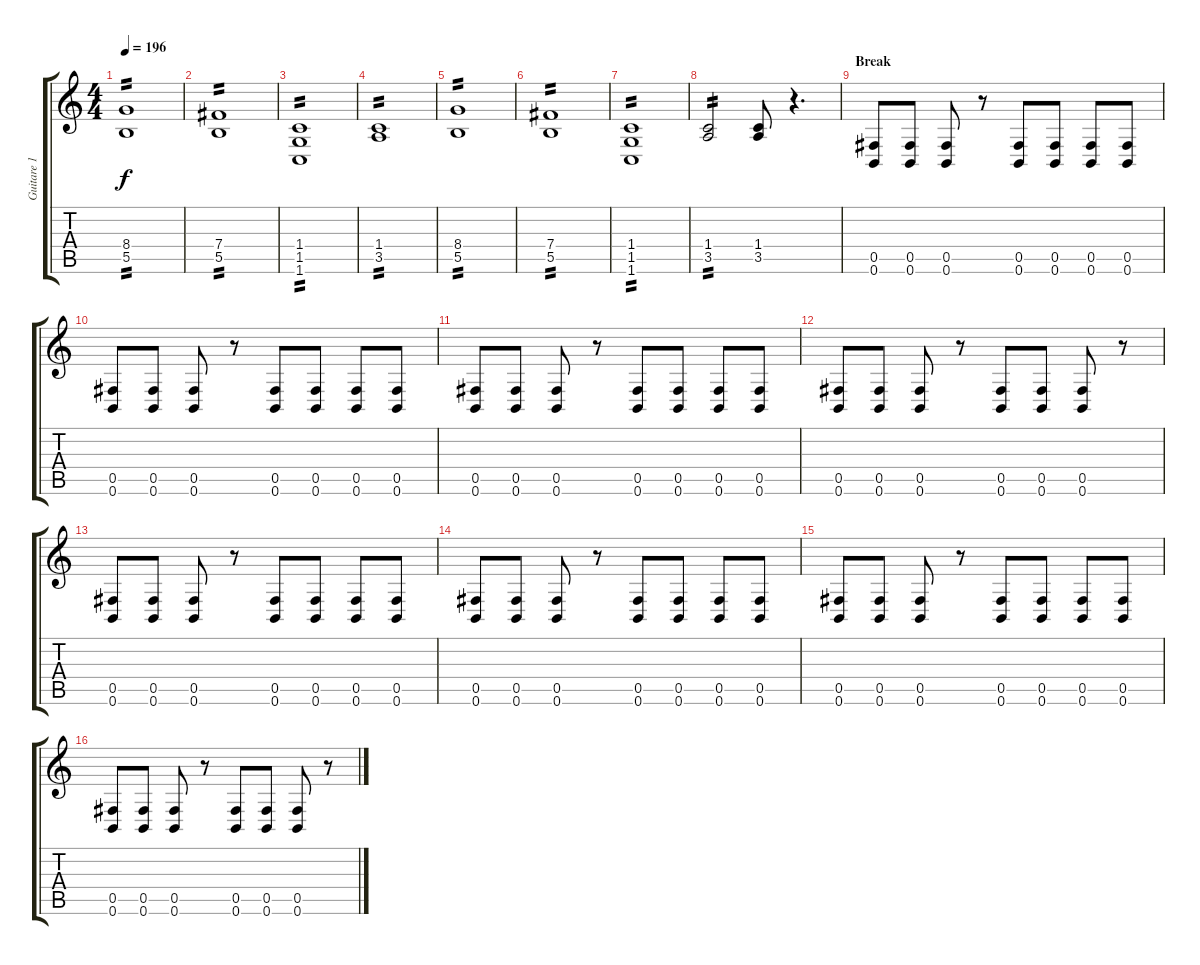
\track ("Guitare 1" "Guitare 1") {instrument distortionguitar}
\staff {score tabs}
\tuning (Db4 Ab3 E3 B2 Gb2 B1) {hide}
\ts (4 4)
\tempo 196
\clef g2
\ks c
(8.4 5.5).1{tp 2 dy f} |
(7.4 5.5).1{tp 2} |
(1.4 1.5 1.6).1{tp 2} |
(1.4 3.5).1{tp 2} |
(8.4 5.5).1{tp 2} |
(7.4 5.5).1{tp 2} |
(1.4 1.5 1.6).1{tp 2} |
(1.4 3.5).2{tp 2} (1.4 3.5).8 r.4{d} |
\section ("" "Break")
(0.5 0.6).8 (0.5 0.6).8 (0.5 0.6).8 r.8 (0.5 0.6).8 (0.5 0.6).8 (0.5 0.6).8 (0.5 0.6).8 |
(0.5 0.6).8 (0.5 0.6).8 (0.5 0.6).8 r.8 (0.5 0.6).8 (0.5 0.6).8 (0.5 0.6).8 (0.5 0.6).8 |
(0.5 0.6).8 (0.5 0.6).8 (0.5 0.6).8 r.8 (0.5 0.6).8 (0.5 0.6).8 (0.5 0.6).8 (0.5 0.6).8 |
(0.5 0.6).8 (0.5 0.6).8 (0.5 0.6).8 r.8 (0.5 0.6).8 (0.5 0.6).8 (0.5 0.6).8 r.8 |
(0.5 0.6).8 (0.5 0.6).8 (0.5 0.6).8 r.8 (0.5 0.6).8 (0.5 0.6).8 (0.5 0.6).8 (0.5 0.6).8 |
(0.5 0.6).8 (0.5 0.6).8 (0.5 0.6).8 r.8 (0.5 0.6).8 (0.5 0.6).8 (0.5 0.6).8 (0.5 0.6).8 |
(0.5 0.6).8 (0.5 0.6).8 (0.5 0.6).8 r.8 (0.5 0.6).8 (0.5 0.6).8 (0.5 0.6).8 (0.5 0.6).8 |
(0.5 0.6).8 (0.5 0.6).8 (0.5 0.6).8 r.8 (0.5 0.6).8 (0.5 0.6).8 (0.5 0.6).8 r.8
